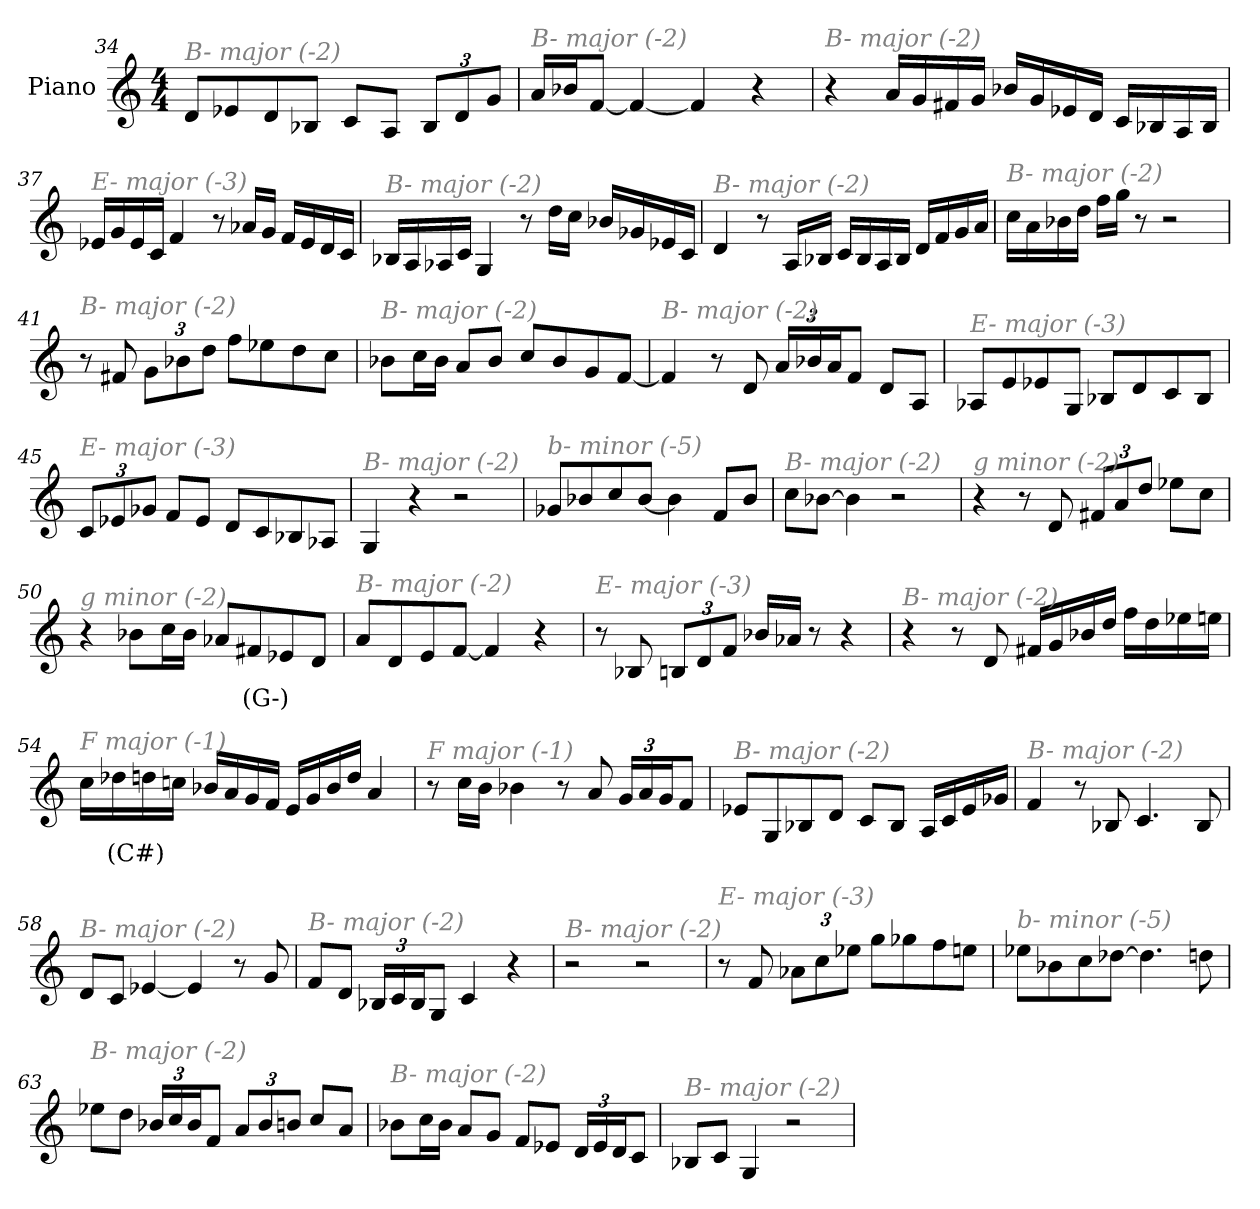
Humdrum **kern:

**kern	**text
*part1	*part1
*staff1	*staff1
*I"Piano	*
*I'Pno	*
*clefG2	*
*k[]	*
*M4/4	*
=34	=34
!LO:TX:i:color=#808080:t=B- major (-2)	!
8d/L	.
8e-X/	.
8d/	.
8B-X/J	.
8c/L	.
8A/J	.
*Xbrackettup	*
12B-/L	.
12d/	.
12g/J	.
=35	=35
!LO:TX:i:color=#808080:t=B- major (-2)	!
16a/LL	.
16b-X/J	.
[8f/J	.
4f/_	.
4f/]	.
4r	.
!!LO:LB:g=z
=36	=36
!LO:TX:i:color=#808080:t=B- major (-2)	!
4r	.
16a/LL	.
16g/	.
16f#X/	.
16g/JJ	.
16b-X/LL	.
16g/	.
16e-X/	.
16d/JJ	.
16c/LL	.
16B-X/	.
16A/	.
16B-/JJ	.
=37	=37
!LO:TX:i:color=#808080:t=E- major (-3)	!
16e-X/LL	.
16g/	.
16e-/	.
16c/JJ	.
4f/	.
8r	.
16a-X/LL	.
16g/JJ	.
16f/LL	.
16e-/	.
16d/	.
16c/JJ	.
=38	=38
!LO:TX:i:color=#808080:t=B- major (-2)	!
16B-X/LL	.
16A/	.
16A-X/	.
16c/JJ	.
4G/	.
8r	.
16dd\LL	.
16cc\JJ	.
16b-X/LL	.
16g-X/	.
16e-X/	.
16c/JJ	.
!!LO:LB:g=z
=39	=39
!LO:TX:i:color=#808080:t=B- major (-2)	!
4d/	.
8r	.
16A/LL	.
16B-X/JJ	.
16c/LL	.
16B-/	.
16A/	.
16B-/JJ	.
16d/LL	.
16f/	.
16g/	.
16a/JJ	.
=40	=40
!LO:TX:i:color=#808080:t=B- major (-2)	!
16cc\LL	.
16a\	.
16b-X\	.
16dd\JJ	.
16ff\LL	.
16gg\JJ	.
8r	.
2r	.
=41	=41
!LO:TX:i:color=#808080:t=B- major (-2)	!
8r	.
8f#X/	.
12g\L	.
12b-X\	.
12dd\J	.
8ff\L	.
8ee-X\	.
8dd\	.
8cc\J	.
!!LO:PB:g=z
=42	=42
!LO:TX:i:color=#808080:t=B- major (-2)	!
8b-X\L	.
16cc\L	.
16b-\JJ	.
8a/L	.
8b-/J	.
8cc/L	.
8b-/	.
8g/	.
[8f/J	.
=43	=43
!LO:TX:i:color=#808080:t=B- major (-2)	!
4f/]	.
8r	.
8d/	.
24a/LL	.
24b-X/	.
24a/J	.
8f/J	.
8d/L	.
8A/J	.
=44	=44
!LO:TX:i:color=#808080:t=E- major (-3)	!
8A-X/L	.
8e/	.
8e-X/	.
8G/J	.
8B-X/L	.
8d/	.
8c/	.
8B-/J	.
=45	=45
!LO:TX:i:color=#808080:t=E- major (-3)	!
12c/L	.
12e-X/	.
12g-X/J	.
8f/L	.
8e-/J	.
8d/L	.
8c/	.
8B-X/	.
8A-X/J	.
!!LO:LB:g=z
=46	=46
!LO:TX:i:color=#808080:t=B- major (-2)	!
4G/	.
4r	.
2r	.
=47	=47
!LO:TX:i:color=#808080:t=b- minor (-5)	!
8g-X/L	.
8b-X/	.
8cc/	.
[8b-/J	.
4b-\]	.
8f/L	.
8b-/J	.
=48	=48
!LO:TX:i:color=#808080:t=B- major (-2)	!
8cc\L	.
[8b-X\J	.
4b-\]	.
2r	.
!!LO:LB:g=z
=49	=49
!LO:TX:i:color=#808080:t=g minor (-2)	!
4r	.
8r	.
8d/	.
12f#X/L	.
12a/	.
12dd/J	.
8ee-X\L	.
8cc\J	.
=50	=50
!LO:TX:i:color=#808080:t=g minor (-2)	!
4r	.
8b-X\L	.
16cc\L	.
16b-\JJ	.
8a-X/L	.
8f#Xi/	(G-)
8e-X/	.
8d/J	.
=51	=51
!LO:TX:i:color=#808080:t=B- major (-2)	!
8a/L	.
8d/	.
8e/	.
[8f/J	.
4f/]	.
4r	.
=52	=52
!LO:TX:i:color=#808080:t=E- major (-3)	!
8r	.
8B-X/	.
12Bn/L	.
12d/	.
12f/J	.
16b-X/LL	.
16a-X/JJ	.
8r	.
4r	.
!!LO:LB:g=z
=53	=53
!LO:TX:i:color=#808080:t=B- major (-2)	!
4r	.
8r	.
8d/	.
16f#X/LL	.
16g/	.
16b-X/	.
16dd/JJ	.
16ff\LL	.
16dd\	.
16ee-X\	.
16een\JJ	.
=54	=54
!LO:TX:i:color=#808080:t=F major (-1)	!
16cc\LL	.
16dd-Xi\	(C#)
16dd\	.
16ccn\JJ	.
16b-X/LL	.
16a/	.
16g/	.
16f/JJ	.
16e/LL	.
16g/	.
16b-/	.
16dd/JJ	.
4a/	.
=55	=55
!LO:TX:i:color=#808080:t=F major (-1)	!
8r	.
16cc\LL	.
16b\JJ	.
4b-X\	.
8r	.
8a/	.
24g/LL	.
24a/	.
24g/J	.
8f/J	.
!!LO:LB:g=z
=56	=56
!LO:TX:i:color=#808080:t=B- major (-2)	!
8e-X/L	.
8G/	.
8B-X/	.
8d/J	.
8c/L	.
8B-/J	.
16A/LL	.
16c/	.
16e-/	.
16g-X/JJ	.
=57	=57
!LO:TX:i:color=#808080:t=B- major (-2)	!
4f/	.
8r	.
8B-X/	.
4.c/	.
8B-/	.
=58	=58
!LO:TX:i:color=#808080:t=B- major (-2)	!
8d/L	.
8c/J	.
[4e-X/	.
4e-/]	.
8r	.
8g/	.
=59	=59
!LO:TX:i:color=#808080:t=B- major (-2)	!
8f/L	.
8d/J	.
24B-X/LL	.
24c/	.
24B-/J	.
8G/J	.
4c/	.
4r	.
!!LO:LB:g=z
=60	=60
!LO:TX:i:color=#808080:t=B- major (-2)	!
2r	.
2r	.
=61	=61
!LO:TX:i:color=#808080:t=E- major (-3)	!
8r	.
8f/	.
12a-X\L	.
12cc\	.
12ee-X\J	.
8gg\L	.
8gg-X\	.
8ff\	.
8een\J	.
=62	=62
!LO:TX:i:color=#808080:t=b- minor (-5)	!
8ee-X\L	.
8b-X\	.
8cc\	.
[8dd-X\J	.
4.dd-\]	.
8ddn\	.
=63	=63
!LO:TX:i:color=#808080:t=B- major (-2)	!
8ee-X\L	.
8dd\J	.
24b-X/LL	.
24cc/	.
24b-/J	.
8f/J	.
12a/L	.
12b-/	.
12bn/J	.
8cc/L	.
8a/J	.
!!LO:LB:g=z
=64	=64
!LO:TX:i:color=#808080:t=B- major (-2)	!
8b-X\L	.
16cc\L	.
16b-\JJ	.
8a/L	.
8g/J	.
8f/L	.
8e-X/J	.
24d/LL	.
24e-/	.
24d/J	.
8c/J	.
=65	=65
!LO:TX:i:color=#808080:t=B- major (-2)	!
8B-X/L	.
8c/J	.
4G/	.
2r	.
=	=
*-	*-
